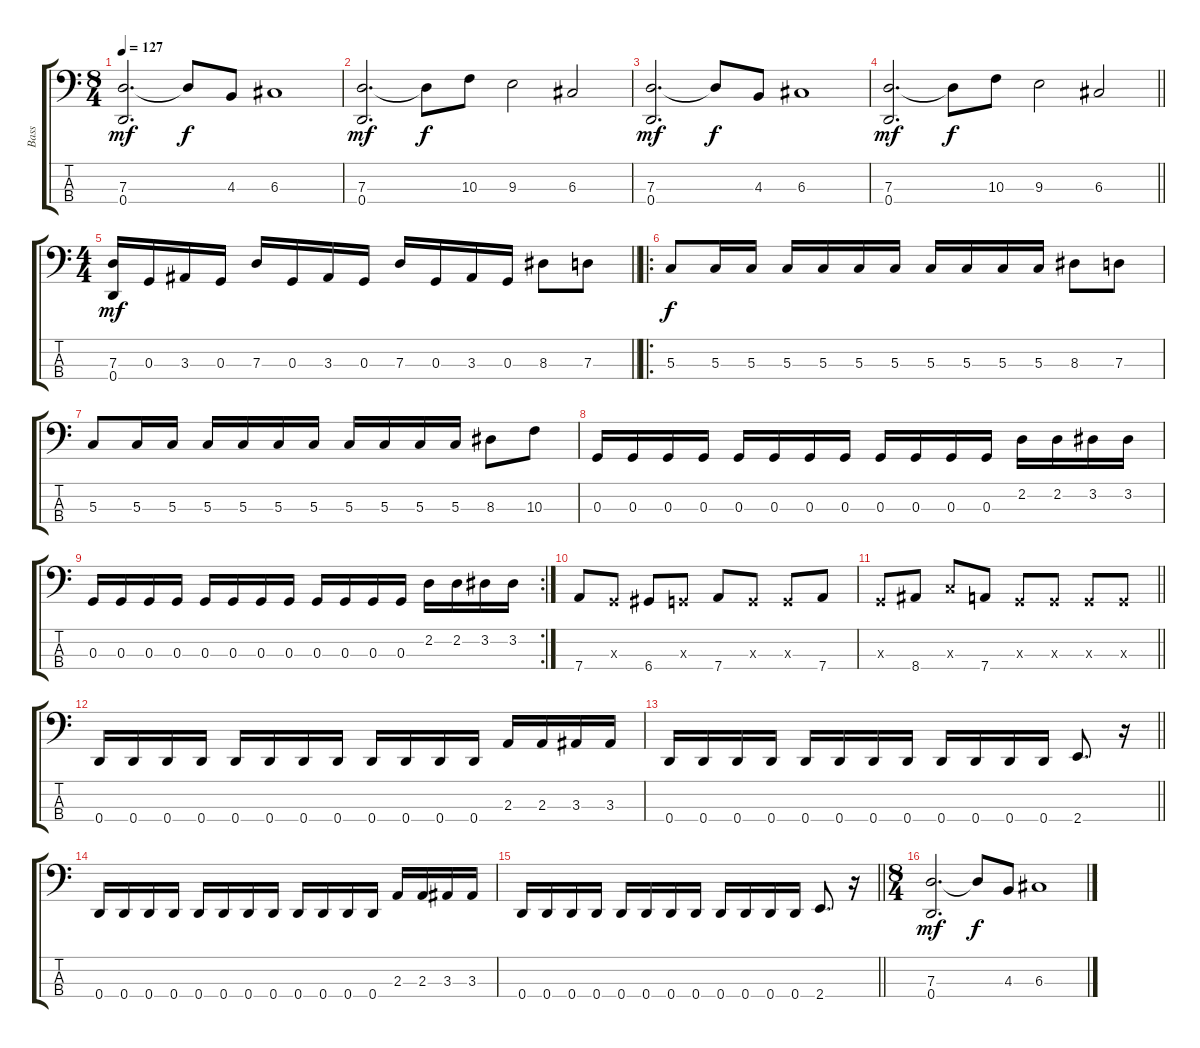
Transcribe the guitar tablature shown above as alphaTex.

\track ("Bass" "Bass") {instrument electricbasspick}
\staff {score tabs}
\tuning (F2 C2 G1 D1) {hide}
\ts (8 4)
\tempo 127
\clef f4
\ks c
(7.3 0.4).2{d dy mf} 7.3{t}.8{dy f} 4.3.8 6.3.1 |
(7.3 0.4).2{d dy mf} 7.3{t}.8{dy f} 10.3.8 9.3.2 6.3.2 |
(7.3 0.4).2{d dy mf} 7.3{t}.8{dy f} 4.3.8 6.3.1 |
\barLineRight lightlight
(7.3 0.4).2{d dy mf} 7.3{t}.8{dy f} 10.3.8 9.3.2 6.3.2 |
\ts (4 4)
\barLineRight lightlight
(7.3 0.4).16{dy mf} 0.3.16 3.3.16 0.3.16 7.3.16 0.3.16 3.3.16 0.3.16 7.3.16 0.3.16 3.3.16 0.3.16 8.3.8 7.3.8 |
\ro
5.3.8{dy f} 5.3.16 5.3.16 5.3.16 5.3.16 5.3.16 5.3.16 5.3.16 5.3.16 5.3.16 5.3.16 8.3.8 7.3.8 |
5.3.8 5.3.16 5.3.16 5.3.16 5.3.16 5.3.16 5.3.16 5.3.16 5.3.16 5.3.16 5.3.16 8.3.8 10.3.8 |
0.3.16 0.3.16 0.3.16 0.3.16 0.3.16 0.3.16 0.3.16 0.3.16 0.3.16 0.3.16 0.3.16 0.3.16 2.2.16 2.2.16 3.2.16 3.2.16 |
\rc 2
0.3.16 0.3.16 0.3.16 0.3.16 0.3.16 0.3.16 0.3.16 0.3.16 0.3.16 0.3.16 0.3.16 0.3.16 2.2.16 2.2.16 3.2.16 3.2.16 |
7.4.8 0.3{x}.8 6.4.8 0.3{x}.8 7.4.8 0.3{x}.8 0.3{x}.8 7.4.8 |
\barLineRight lightlight
0.3{x}.8 8.4.8 5.3{x}.8 7.4.8 0.3{x}.8 0.3{x}.8 0.3{x}.8 0.3{x}.8 |
0.4.16 0.4.16 0.4.16 0.4.16 0.4.16 0.4.16 0.4.16 0.4.16 0.4.16 0.4.16 0.4.16 0.4.16 2.3.16 2.3.16 3.3.16 3.3.16 |
\barLineRight lightlight
0.4.16 0.4.16 0.4.16 0.4.16 0.4.16 0.4.16 0.4.16 0.4.16 0.4.16 0.4.16 0.4.16 0.4.16 2.4.8{d} r.16 |
0.4.16 0.4.16 0.4.16 0.4.16 0.4.16 0.4.16 0.4.16 0.4.16 0.4.16 0.4.16 0.4.16 0.4.16 2.3.16 2.3.16 3.3.16 3.3.16 |
\barLineRight lightlight
0.4.16 0.4.16 0.4.16 0.4.16 0.4.16 0.4.16 0.4.16 0.4.16 0.4.16 0.4.16 0.4.16 0.4.16 2.4.8{d} r.16 |
\ts (8 4)
(7.3 0.4).2{d dy mf} 7.3{t}.8{dy f} 4.3.8 6.3.1
